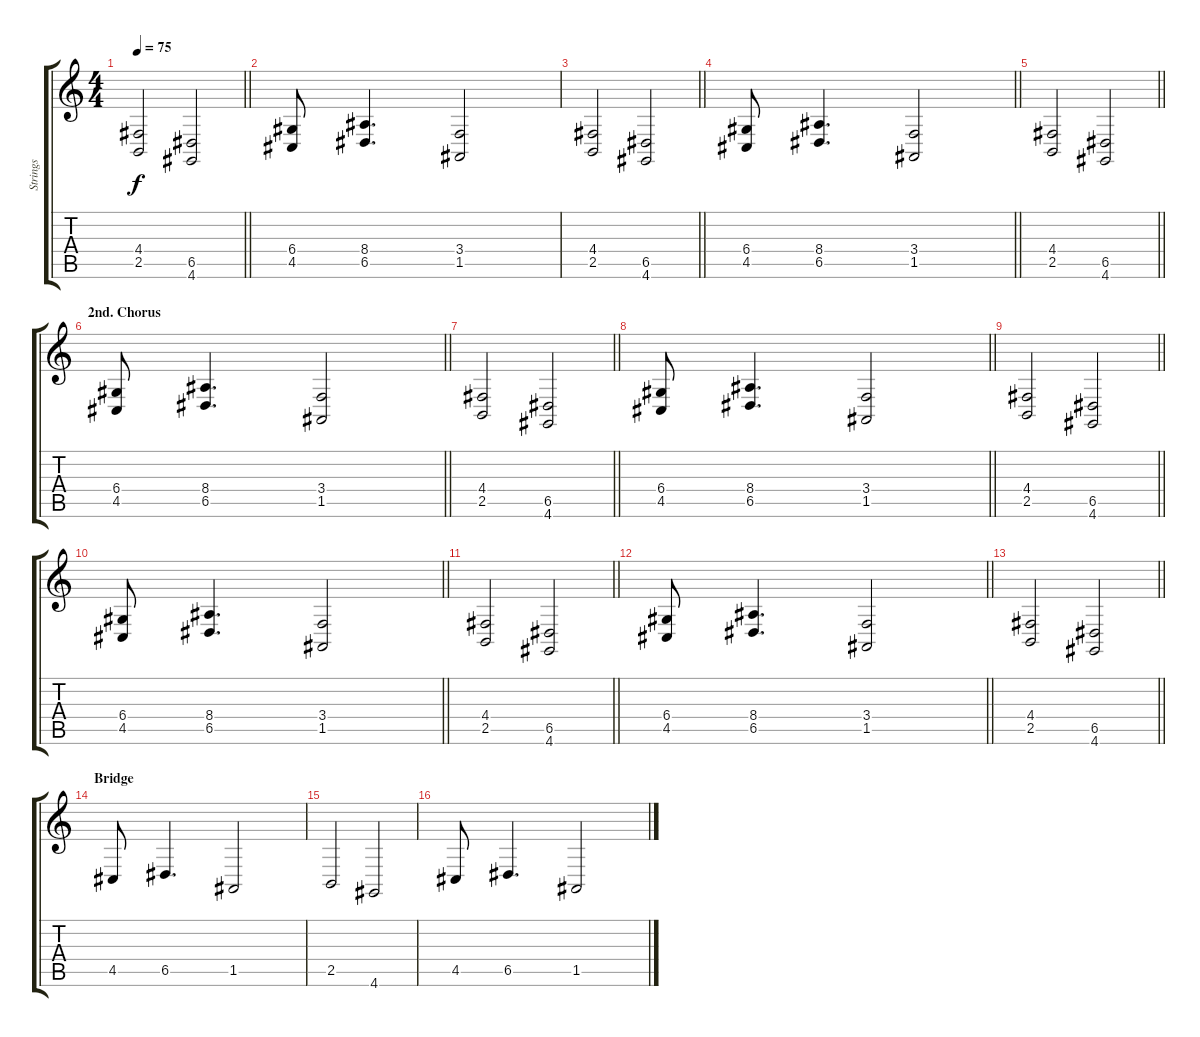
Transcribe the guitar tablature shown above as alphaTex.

\track ("Strings" "Strings") {instrument stringensemble2}
\staff {score tabs}
\tuning (E4 B3 G3 D3 A2 E2) {hide}
\ts (4 4)
\tempo 75
\clef g2
\barLineRight lightlight
\ks c
(4.4 2.5).2{dy f} (6.5 4.6).2 |
(6.4 4.5).8 (8.4 6.5).4{d} (3.4 1.5).2 |
\barLineRight lightlight
(4.4 2.5).2 (6.5 4.6).2 |
\barLineRight lightlight
(6.4 4.5).8 (8.4 6.5).4{d} (3.4 1.5).2 |
\barLineRight lightlight
(4.4 2.5).2 (6.5 4.6).2 |
\section ("" "2nd. Chorus")
\barLineRight lightlight
(6.4 4.5).8 (8.4 6.5).4{d} (3.4 1.5).2 |
\barLineRight lightlight
(4.4 2.5).2 (6.5 4.6).2 |
\barLineRight lightlight
(6.4 4.5).8 (8.4 6.5).4{d} (3.4 1.5).2 |
\barLineRight lightlight
(4.4 2.5).2 (6.5 4.6).2 |
\barLineRight lightlight
(6.4 4.5).8 (8.4 6.5).4{d} (3.4 1.5).2 |
\barLineRight lightlight
(4.4 2.5).2 (6.5 4.6).2 |
\barLineRight lightlight
(6.4 4.5).8 (8.4 6.5).4{d} (3.4 1.5).2 |
\barLineRight lightlight
(4.4 2.5).2 (6.5 4.6).2 |
\section ("" "Bridge")
4.5.8 6.5.4{d} 1.5.2 |
2.5.2 4.6.2 |
4.5.8 6.5.4{d} 1.5.2
